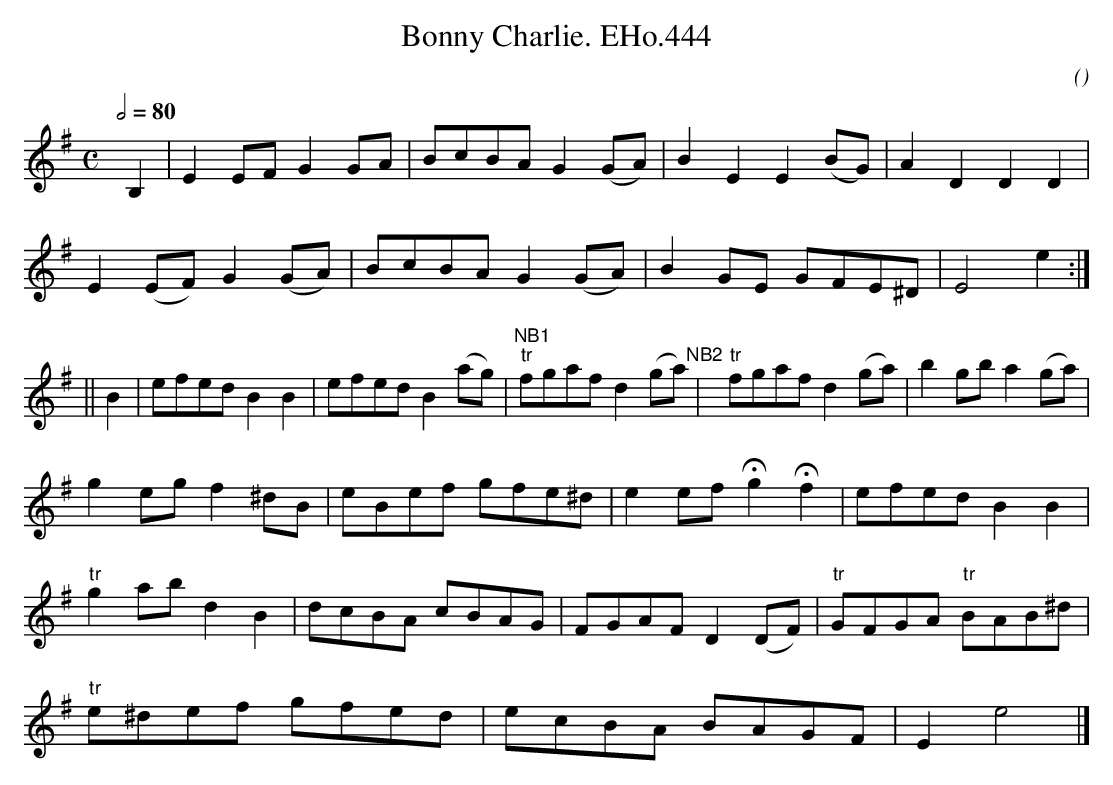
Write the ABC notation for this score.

X:1
T:Bonny Charlie. EHo.444
M:C
L:1/8
Q:1/2=80
C:
O:
K:G
yB,2 | E2EF G2GA | BcBA G2(GA) | B2E2E2(BG) | A2D2D2D2 |
E2(EF) G2(GA) | BcBA G2 (GA) | B2GE GFE^D | E4e2 :|
|| B2 | efed B2B2 | efed B2(ag) |"NB1""tr"fgaf d2(ga) "NB2" | "tr"fgaf d2(ga) | b2gb a2(ga) |
g2eg f2^dB | eBef gfe^d | e2ef !fermata!g2 !fermata!f2 | efed B2B2 |
"tr"g2ab d2B2 | dcBA cBAG | FGAF D2(DF) | "tr"GFGA "tr"BAB^d |
"tr"e^def gfed | ecBA BAGF | E2e4 |]
